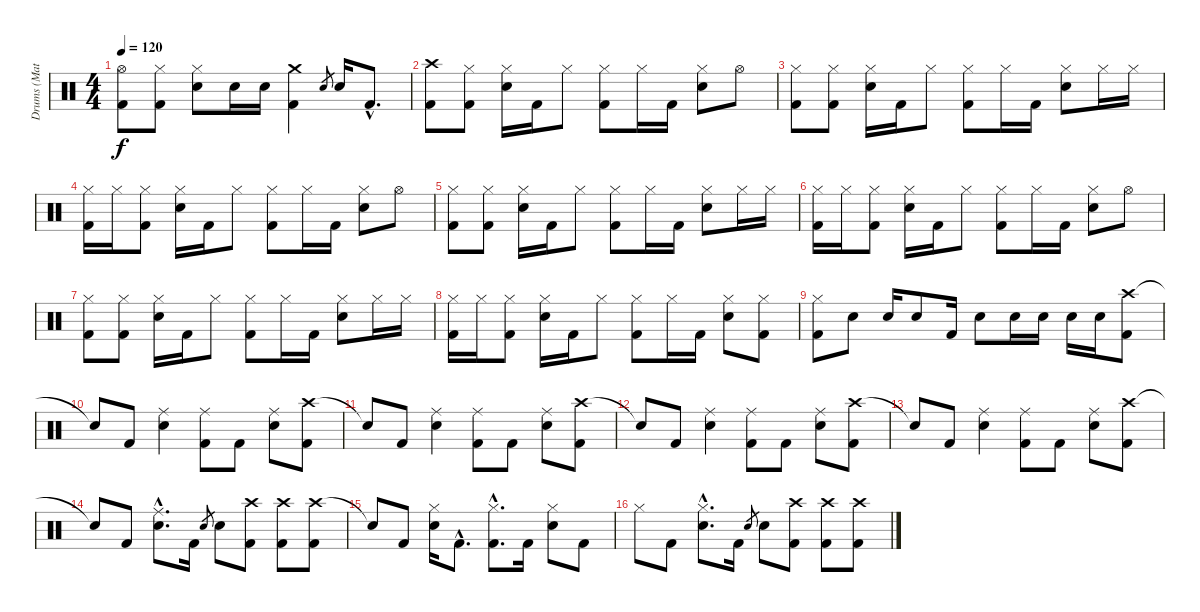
\track ("Drums (Matt)" "Drums (Mat") {instrument percussion}
\staff {score}
\articulation defaults
\ts (4 4)
\tempo 120
\clef neutral
\ks c
("Hi-Hat (open)" "Kick (hit) 2").8{dy f} ("Hi-Hat (closed)" "Kick (hit) 2").8 ("Hi-Hat (closed)" "Snare (hit) 2").8 "Snare (hit) 2".16 "Snare (hit) 2".16 ("Crash medium (hit)" "Kick (hit) 2").4 "Snare (hit) 2".8{gr} "Snare (hit) 2".16 "Kick (hit) 2"{hac}.8{d} |
("Crash high (hit)" "Kick (hit) 2").8 ("Hi-Hat (closed)" "Kick (hit) 2").8 ("Hi-Hat (closed)" "Snare (hit) 2").16 "Kick (hit) 2".16 "Hi-Hat (closed)".8 ("Hi-Hat (closed)" "Kick (hit) 2").8 "Hi-Hat (closed)".16 "Kick (hit) 2".16 ("Hi-Hat (closed)" "Snare (hit) 2").8 "Hi-Hat (open)".8 |
("Hi-Hat (closed)" "Kick (hit) 2").8 ("Hi-Hat (closed)" "Kick (hit) 2").8 ("Hi-Hat (closed)" "Snare (hit) 2").16 "Kick (hit) 2".16 "Hi-Hat (closed)".8 ("Hi-Hat (closed)" "Kick (hit) 2").8 "Hi-Hat (closed)".16 "Kick (hit) 2".16 ("Hi-Hat (closed)" "Snare (hit) 2").8 "Hi-Hat (closed)".16 "Hi-Hat (closed)".16 |
("Hi-Hat (closed)" "Kick (hit) 2").16 "Hi-Hat (closed)".16 ("Hi-Hat (closed)" "Kick (hit) 2").8 ("Hi-Hat (closed)" "Snare (hit) 2").16 "Kick (hit) 2".16 "Hi-Hat (closed)".8 ("Hi-Hat (closed)" "Kick (hit) 2").8 "Hi-Hat (closed)".16 "Kick (hit) 2".16 ("Hi-Hat (closed)" "Snare (hit) 2").8 "Hi-Hat (open)".8 |
("Hi-Hat (closed)" "Kick (hit) 2").8 ("Hi-Hat (closed)" "Kick (hit) 2").8 ("Hi-Hat (closed)" "Snare (hit) 2").16 "Kick (hit) 2".16 "Hi-Hat (closed)".8 ("Hi-Hat (closed)" "Kick (hit) 2").8 "Hi-Hat (closed)".16 "Kick (hit) 2".16 ("Hi-Hat (closed)" "Snare (hit) 2").8 "Hi-Hat (closed)".16 "Hi-Hat (closed)".16 |
("Hi-Hat (closed)" "Kick (hit) 2").16 "Hi-Hat (closed)".16 ("Hi-Hat (closed)" "Kick (hit) 2").8 ("Hi-Hat (closed)" "Snare (hit) 2").16 "Kick (hit) 2".16 "Hi-Hat (closed)".8 ("Hi-Hat (closed)" "Kick (hit) 2").8 "Hi-Hat (closed)".16 "Kick (hit) 2".16 ("Hi-Hat (closed)" "Snare (hit) 2").8 "Hi-Hat (open)".8 |
("Hi-Hat (closed)" "Kick (hit) 2").8 ("Hi-Hat (closed)" "Kick (hit) 2").8 ("Hi-Hat (closed)" "Snare (hit) 2").16 "Kick (hit) 2".16 "Hi-Hat (closed)".8 ("Hi-Hat (closed)" "Kick (hit) 2").8 "Hi-Hat (closed)".16 "Kick (hit) 2".16 ("Hi-Hat (closed)" "Snare (hit) 2").8 "Hi-Hat (closed)".16 "Hi-Hat (closed)".16 |
("Hi-Hat (closed)" "Kick (hit) 2").16 "Hi-Hat (closed)".16 ("Hi-Hat (closed)" "Kick (hit) 2").8 ("Hi-Hat (closed)" "Snare (hit) 2").16 "Kick (hit) 2".16 "Hi-Hat (closed)".8 ("Hi-Hat (closed)" "Kick (hit) 2").8 "Hi-Hat (closed)".16 "Kick (hit) 2".16 ("Hi-Hat (closed)" "Snare (hit) 2").8 ("Hi-Hat (closed)" "Kick (hit) 2").8 |
("Hi-Hat (closed)" "Kick (hit) 2").8 "Snare (hit) 2".8 "Snare (hit) 2".16 "Snare (hit) 2".8 "Kick (hit) 2".16 "Snare (hit) 2".8 "Snare (hit) 2".16 "Snare (hit) 2".16 "Snare (hit) 2".16 "Snare (hit) 2".16 ("Crash high (hit)" "Kick (hit) 2").8 |
"Snare (hit)"{t}.8 "Kick (hit) 2".8 ("Ride (middle)" "Snare (hit) 2").4 ("Ride (middle)" "Kick (hit) 2").8 "Kick (hit) 2".8 ("Ride (middle)" "Snare (hit) 2").8 ("Crash high (hit)" "Kick (hit) 2").8 |
"Snare (hit)"{t}.8 "Kick (hit) 2".8 ("Ride (middle)" "Snare (hit) 2").4 ("Ride (middle)" "Kick (hit) 2").8 "Kick (hit) 2".8 ("Ride (middle)" "Snare (hit) 2").8 ("Crash high (hit)" "Kick (hit) 2").8 |
"Snare (hit)"{t}.8 "Kick (hit) 2".8 ("Ride (middle)" "Snare (hit) 2").4 ("Ride (middle)" "Kick (hit) 2").8 "Kick (hit) 2".8 ("Ride (middle)" "Snare (hit) 2").8 ("Crash high (hit)" "Kick (hit) 2").8 |
"Snare (hit)"{t}.8 "Kick (hit) 2".8 ("Ride (middle)" "Snare (hit) 2").4 ("Ride (middle)" "Kick (hit) 2").8 "Kick (hit) 2".8 ("Ride (middle)" "Snare (hit) 2").8 ("Crash high (hit)" "Kick (hit) 2").8 |
"Snare (hit)"{t}.8 "Kick (hit) 2".8 ("Ride (middle)"{hac} "Snare (hit) 2"{hac}).8{d} "Kick (hit) 2".16 "Snare (hit) 2".8{gr} "Snare (hit) 2".8 ("Crash high (hit)" "Kick (hit) 2").8 ("Crash high (hit)" "Kick (hit) 2").8 ("Crash high (hit)" "Kick (hit) 2").8 |
"Snare (hit)"{t}.8 "Kick (hit) 2".8 ("Hi-Hat (closed)" "Snare (hit) 2").16 "Kick (hit) 2"{hac}.8{d} ("Hi-Hat (closed)"{hac} "Kick (hit) 2"{hac}).8{d} "Kick (hit) 2".16 ("Hi-Hat (closed)" "Snare (hit) 2").8 "Kick (hit) 2".8 |
"Hi-Hat (closed)".8 "Kick (hit) 2".8 ("Hi-Hat (closed)"{hac} "Snare (hit) 2"{hac}).8{d} "Kick (hit) 2".16 "Snare (hit) 2".8{gr} "Snare (hit) 2".8 ("Crash high (hit)" "Kick (hit) 2").8 ("Crash high (hit)" "Kick (hit) 2").8 ("Crash high (hit)" "Kick (hit) 2").8
